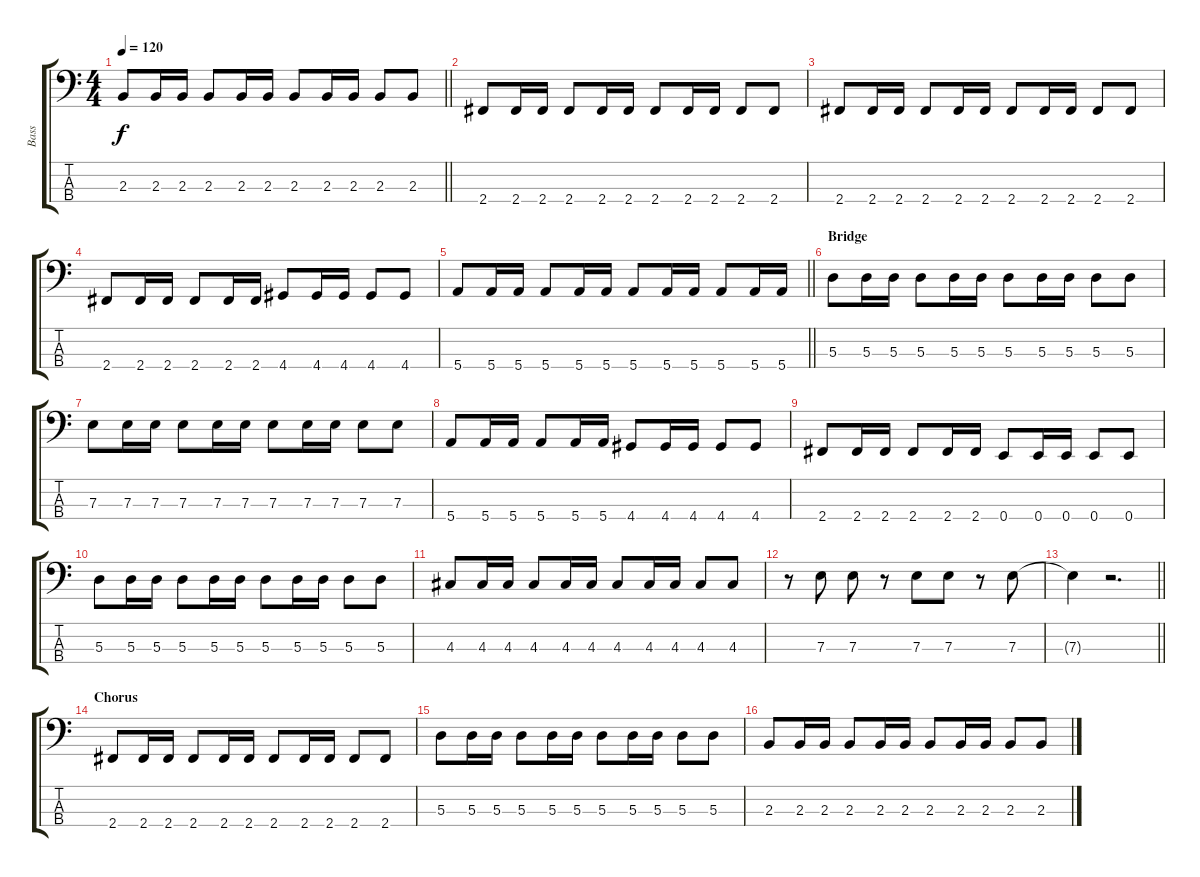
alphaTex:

\track ("Bass" "Bass") {instrument electricbasspick}
\staff {score tabs}
\tuning (G2 D2 A1 E1) {hide}
\ts (4 4)
\tempo 120
\clef f4
\barLineRight lightlight
\ks c
2.3.8{dy f} 2.3.16 2.3.16 2.3.8 2.3.16 2.3.16 2.3.8 2.3.16 2.3.16 2.3.8 2.3.8 |
2.4.8 2.4.16 2.4.16 2.4.8 2.4.16 2.4.16 2.4.8 2.4.16 2.4.16 2.4.8 2.4.8 |
2.4.8 2.4.16 2.4.16 2.4.8 2.4.16 2.4.16 2.4.8 2.4.16 2.4.16 2.4.8 2.4.8 |
2.4.8 2.4.16 2.4.16 2.4.8 2.4.16 2.4.16 4.4.8 4.4.16 4.4.16 4.4.8 4.4.8 |
\barLineRight lightlight
5.4.8 5.4.16 5.4.16 5.4.8 5.4.16 5.4.16 5.4.8 5.4.16 5.4.16 5.4.8 5.4.16 5.4.16 |
\section ("" "Bridge")
5.3.8 5.3.16 5.3.16 5.3.8 5.3.16 5.3.16 5.3.8 5.3.16 5.3.16 5.3.8 5.3.8 |
7.3.8 7.3.16 7.3.16 7.3.8 7.3.16 7.3.16 7.3.8 7.3.16 7.3.16 7.3.8 7.3.8 |
5.4.8 5.4.16 5.4.16 5.4.8 5.4.16 5.4.16 4.4.8 4.4.16 4.4.16 4.4.8 4.4.8 |
2.4.8 2.4.16 2.4.16 2.4.8 2.4.16 2.4.16 0.4.8 0.4.16 0.4.16 0.4.8 0.4.8 |
5.3.8 5.3.16 5.3.16 5.3.8 5.3.16 5.3.16 5.3.8 5.3.16 5.3.16 5.3.8 5.3.8 |
4.3.8 4.3.16 4.3.16 4.3.8 4.3.16 4.3.16 4.3.8 4.3.16 4.3.16 4.3.8 4.3.8 |
r.8 7.3.8 7.3.8 r.8 7.3.8 7.3.8 r.8 7.3.8 |
\barLineRight lightlight
7.3{t}.4 r.2{d} |
\section ("" "Chorus")
2.4.8 2.4.16 2.4.16 2.4.8 2.4.16 2.4.16 2.4.8 2.4.16 2.4.16 2.4.8 2.4.8 |
5.3.8 5.3.16 5.3.16 5.3.8 5.3.16 5.3.16 5.3.8 5.3.16 5.3.16 5.3.8 5.3.8 |
2.3.8 2.3.16 2.3.16 2.3.8 2.3.16 2.3.16 2.3.8 2.3.16 2.3.16 2.3.8 2.3.8
